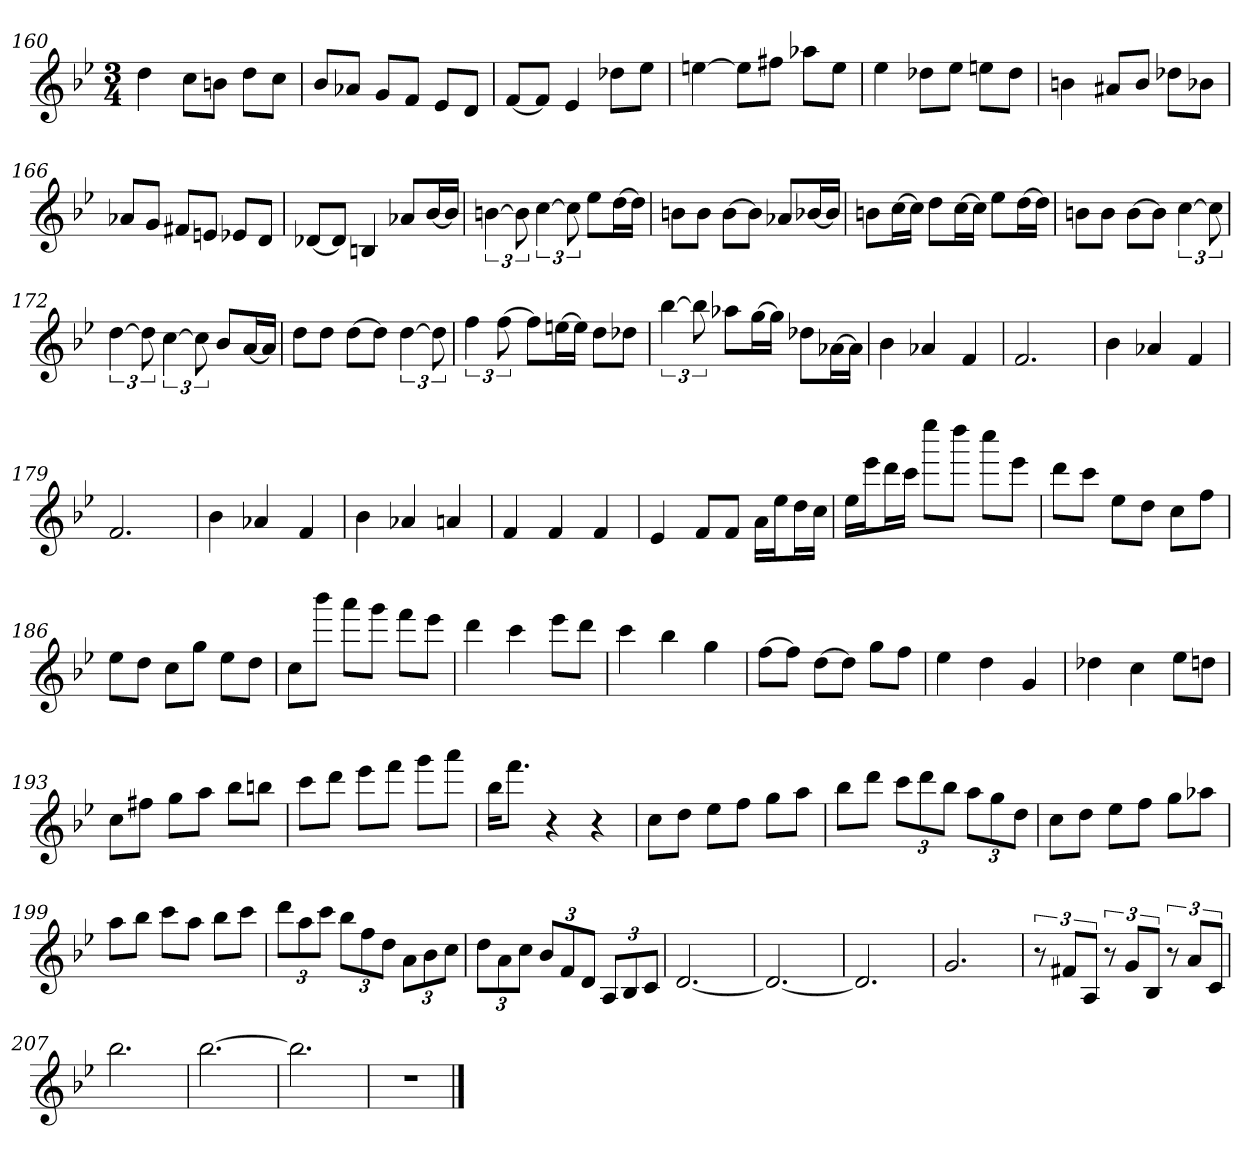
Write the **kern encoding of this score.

**kern
*part1
*staff1
*clefG2
*k[b-e-]
*B-:
*M3/4
=160
4dd
8cc\L
8bn\J
8dd\L
8cc\J
=161
8b-/L
8a-X/J
8g/L
8f/J
8e-/L
8d/J
=162
[8f/L
8f/J]
4e-
8dd-X\L
8ee-\J
=163
[4een
8ee\L]
8ff#X\J
8aa-X\L
8ee\J
=164
4ee-
8dd-X\L
8ee-\J
8een\L
8dd-\J
=165
4bn
8a#X/L
8b/J
8dd-X\L
8b-X\J
=166
8a-X/L
8g/J
8f#X/L
8en/J
8e-X/L
8d/J
=167
[8d-X/L
8d-/J]
4Bn
8a-X/L
[16b-/L
16b-/JJ]
=168
[6bn
12b]
[6cc
12cc]
8ee-\L
[16dd\L
16dd\JJ]
=169
8bn\L
8b\J
[8b\L
8b\J]
8a-X/L
[16b-X/L
16b-/JJ]
=170
8bn\L
[16cc\L
16cc\JJ]
8dd\L
[16cc\L
16cc\JJ]
8ee-\L
[16dd\L
16dd\JJ]
=171
8bn\L
8b\J
[8b\L
8b\J]
[6cc
12cc]
=172
[6dd
12dd]
[6cc
12cc]
8b-/L
[16a/L
16a/JJ]
=173
8dd\L
8dd\J
[8dd\L
8dd\J]
[6dd
12dd]
=174
6ff
[12ff
8ff\L]
[16een\L
16ee\JJ]
8dd\L
8dd-X\J
=175
[6bb-
12bb-]
8aa-X\L
[16gg\L
16gg\JJ]
8dd-X\L
[16a-X\L
16a-\JJ]
=176
4b-
4a-X
4f
=177
2.f
=178
4b-
4a-X
4f
=179
2.f
=180
4b-
4a-X
4f
=181
4b-
4a-X
4an
=182
4f
4f
4f
=183
4e-
8f/L
8f/J
16a\LL
16ee-\J
16dd\L
16cc\JJ
=184
16ee-\LL
16eee-\J
16ddd\L
16ccc\JJ
8eeee-\L
8dddd\J
8cccc\L
8eee-\J
=185
8ddd\L
8ccc\J
8ee-\L
8dd\J
8cc\L
8ff\J
=186
8ee-\L
8dd\J
8cc\L
8gg\J
8ee-\L
8dd\J
=187
8cc\L
8bbb-\J
8aaa\L
8ggg\J
8fff\L
8eee-\J
=188
4ddd
4ccc
8eee-\L
8ddd\J
=189
4ccc
4bb-
4gg
=190
[8ff\L
8ff\J]
[8dd\L
8dd\J]
8gg\L
8ff\J
=191
4ee-
4dd
4g
=192
4dd-X
4cc
8ee-\L
8ddn\J
=193
8cc\L
8ff#X\J
8gg\L
8aa\J
8bb-\L
8bbn\J
=194
8ccc\L
8ddd\J
8eee-\L
8fff\J
8ggg\L
8aaa\J
=195
16bb-\KL
8.fff\J
4r
4r
=196
8cc\L
8dd\J
8ee-\L
8ff\J
8gg\L
8aa\J
=197
8bb-\L
8ddd\J
12ccc\L
12ddd\
12bb-\J
12aa\L
12gg\
12dd\J
=198
8cc\L
8dd\J
8ee-\L
8ff\J
8gg\L
8aa-X\J
=199
8aa\L
8bb-\J
8ccc\L
8aa\J
8bb-\L
8ccc\J
=200
12ddd\L
12aa\
12ccc\J
12bb-\L
12ff\
12dd\J
12a\L
12b-\
12cc\J
=201
12dd\L
12a\
12cc\J
12b-/L
12f/
12d/J
12A/L
12B-/
12c/J
=202
[2.d
=203
2.d_
=204
2.d]
=205
2.g
=206
12r
12f#X/L
12A/J
12r
12g/L
12B-/J
12r
12a/L
12c/J
=207
2.bb-
=208
[2.bb-
=209
2.bb-]
=210
2.r
==
*-
